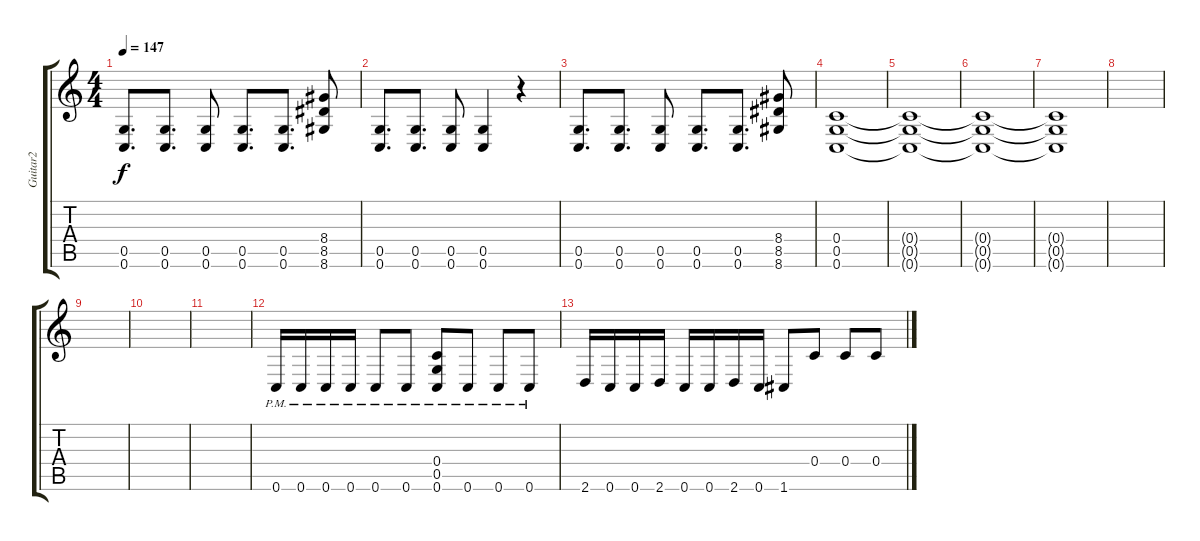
\track ("Guitar2" "Guitar2") {instrument distortionguitar}
\staff {score tabs}
\tuning (D4 A3 F3 C3 G2 C2) {hide}
\ts (4 4)
\tempo 147
\clef g2
\ks c
(0.5 0.6).8{d dy f} (0.5 0.6).8{d} (0.5 0.6).8 (0.5 0.6).8{d} (0.5 0.6).8{d} (8.4 8.5 8.6).8 |
(0.5 0.6).8{d} (0.5 0.6).8{d} (0.5 0.6).8 (0.5 0.6).4 r.4 |
(0.5 0.6).8{d} (0.5 0.6).8{d} (0.5 0.6).8 (0.5 0.6).8{d} (0.5 0.6).8{d} (8.4 8.5 8.6).8 |
(0.4 0.5 0.6).1 |
(0.4{t} 0.5{t} 0.6{t}).1 |
(0.4{t} 0.5{t} 0.6{t}).1 |
(0.4{t} 0.5{t} 0.6{t}).1 |
|
|
|
|
0.6{pm}.16 0.6{pm}.16 0.6{pm}.16 0.6{pm}.16 0.6{pm}.8 0.6{pm}.8 (0.4 0.5 0.6{pm}).8 0.6{pm}.8 0.6{pm}.8 0.6{pm}.8 |
2.6.16 0.6.16 0.6.16 2.6.16 0.6.16 0.6.16 2.6.16 0.6.16 1.6.8 0.4.8 0.4.8 0.4.8
